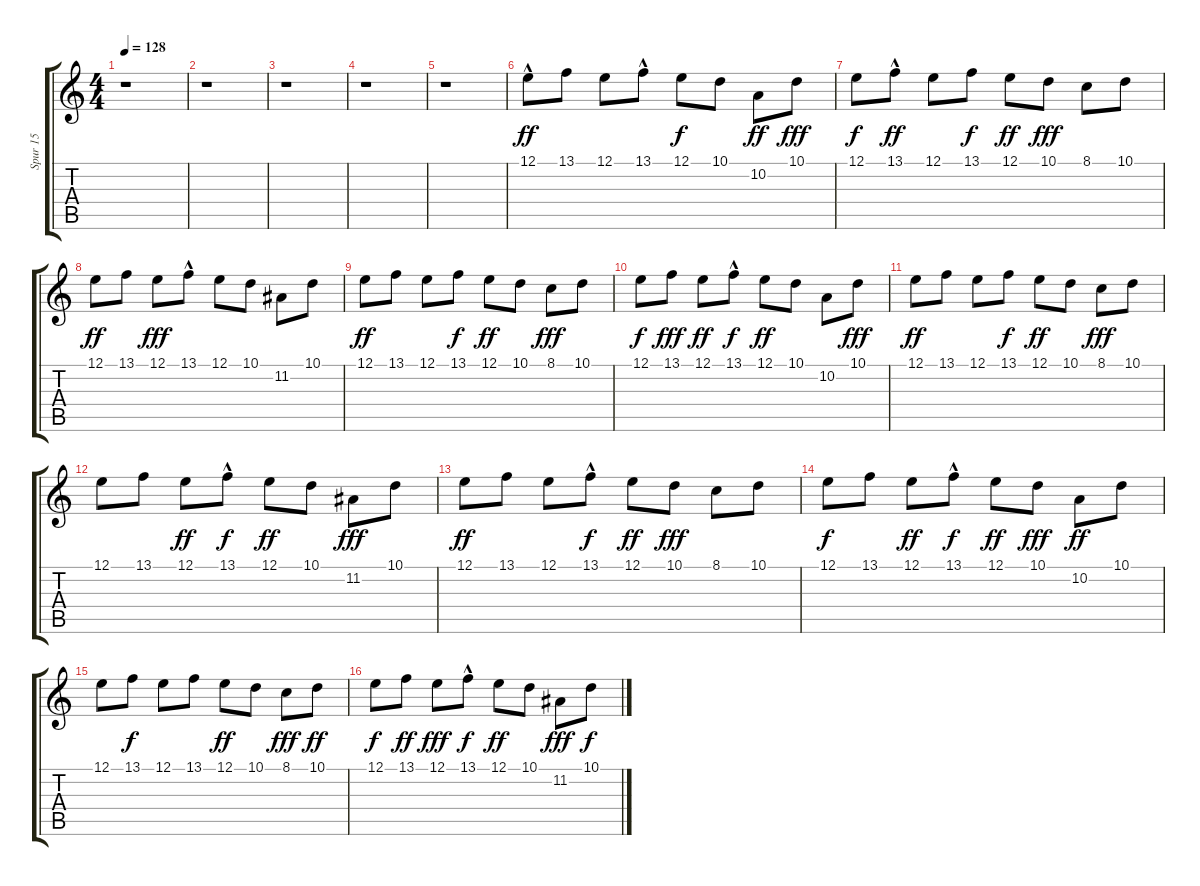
\track ("Spur 15" "Spur 15") {instrument ocarina}
\staff {score tabs}
\tuning (E4 B3 G3 D3 A2 E2) {hide}
\ts (4 4)
\tempo 128
\clef g2
\ks c
r.1{dy f} |
r.1 |
r.1 |
r.1 |
r.1 |
12.1{hac}.8{dy ff} 13.1.8 12.1.8 13.1{hac}.8 12.1.8{dy f} 10.1.8 10.2.8{dy ff} 10.1.8{dy fff} |
12.1.8{dy f} 13.1{hac}.8{dy ff} 12.1.8 13.1.8{dy f} 12.1.8{dy ff} 10.1.8{dy fff} 8.1.8 10.1.8 |
12.1.8{dy ff} 13.1.8 12.1.8{dy fff} 13.1{hac}.8 12.1.8 10.1.8 11.2.8 10.1.8 |
12.1.8{dy ff} 13.1.8 12.1.8 13.1.8{dy f} 12.1.8{dy ff} 10.1.8 8.1.8{dy fff} 10.1.8 |
12.1.8{dy f} 13.1.8{dy fff} 12.1.8{dy ff} 13.1{hac}.8{dy f} 12.1.8{dy ff} 10.1.8 10.2.8 10.1.8{dy fff} |
12.1.8{dy ff} 13.1.8 12.1.8 13.1.8{dy f} 12.1.8{dy ff} 10.1.8 8.1.8{dy fff} 10.1.8 |
12.1.8 13.1.8 12.1.8{dy ff} 13.1{hac}.8{dy f} 12.1.8{dy ff} 10.1.8 11.2.8{dy fff} 10.1.8 |
12.1.8{dy ff} 13.1.8 12.1.8 13.1{hac}.8{dy f} 12.1.8{dy ff} 10.1.8{dy fff} 8.1.8 10.1.8 |
12.1.8{dy f} 13.1.8 12.1.8{dy ff} 13.1{hac}.8{dy f} 12.1.8{dy ff} 10.1.8{dy fff} 10.2.8{dy ff} 10.1.8 |
12.1.8 13.1.8{dy f} 12.1.8 13.1.8 12.1.8{dy ff} 10.1.8 8.1.8{dy fff} 10.1.8{dy ff} |
12.1.8{dy f} 13.1.8{dy ff} 12.1.8{dy fff} 13.1{hac}.8{dy f} 12.1.8{dy ff} 10.1.8 11.2.8{dy fff} 10.1.8{dy f}
